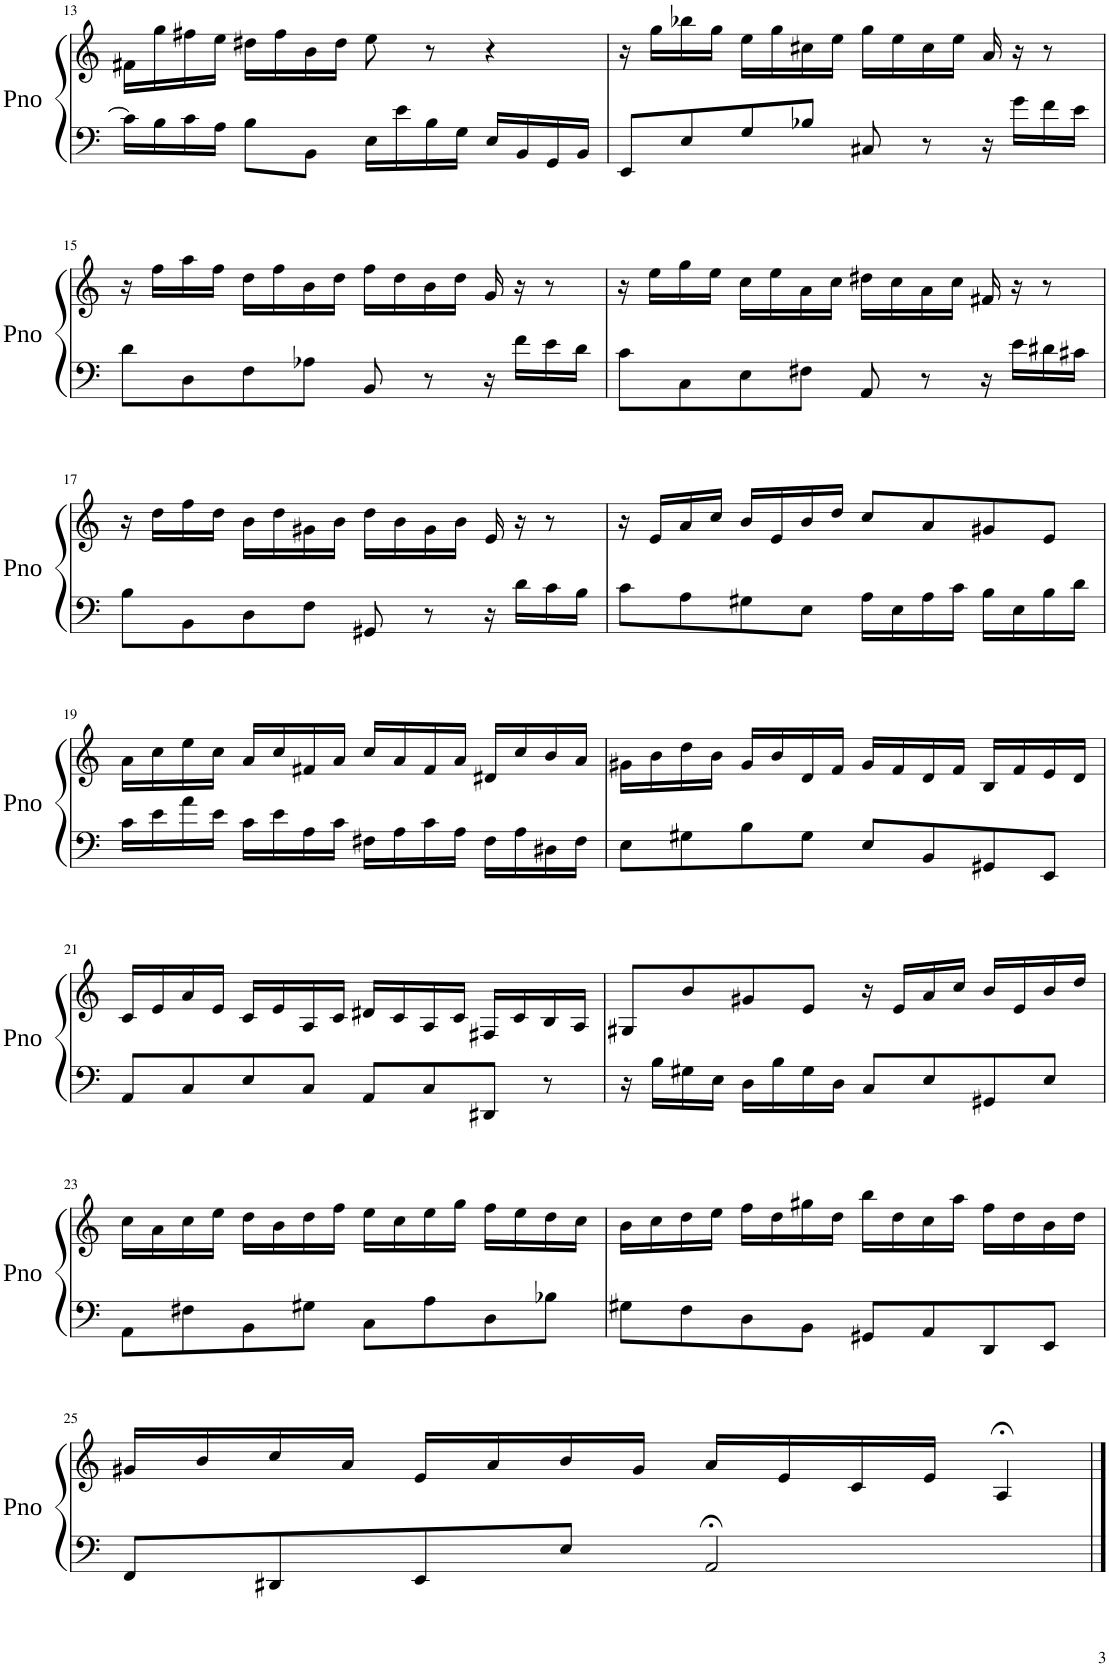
**kern	**kern
*part1	*part1
*staff2	*staff1
*I"Piano	*
*I'Pno	*
!!LO:PB:g=z
*clefF4	*clefG2
*k[]	*k[]
*M4/4	*M4/4
*met(c)	*met(c)
=13	=13
16c\LL]	16f#X\LL
16B\	16gg\
16c\	16ff#X\
16A\JJ	16ee\JJ
8B\L	16dd#X\LL
.	16ff#\
8BB\J	16b\
.	16dd#\JJ
16E\LL	8ee\
16e\	.
16B\	8r
16G\JJ	.
16E/LL	4r
16BB/	.
16GG/	.
16BB/JJ	.
=14	=14
8EE/L	16r
.	16gg\LL
8E/	16bb-X\
.	16gg\JJ
8G/	16ee\LL
.	16gg\
8B-X/J	16cc#X\
.	16ee\JJ
8C#X/	16gg\LL
.	16ee\
8r	16cc#\
.	16ee\JJ
16r	16a/
16g\LL	16r
16f\	8r
16e\JJ	.
!!LO:LB:g=z
=15	=15
8d\L	16r
.	16ff\LL
8D\	16aa\
.	16ff\JJ
8F\	16dd\LL
.	16ff\
8A-X\J	16b\
.	16dd\JJ
8BB/	16ff\LL
.	16dd\
8r	16b\
.	16dd\JJ
16r	16g/
16f\LL	16r
16e\	8r
16d\JJ	.
=16	=16
8c\L	16r
.	16ee\LL
8C\	16gg\
.	16ee\JJ
8E\	16cc\LL
.	16ee\
8F#X\J	16a\
.	16cc\JJ
8AA/	16dd#X\LL
.	16cc\
8r	16a\
.	16cc\JJ
16r	16f#X/
16e\LL	16r
16d#X\	8r
16c#X\JJ	.
!!LO:LB:g=z
=17	=17
8B\L	16r
.	16dd\LL
8BB\	16ff\
.	16dd\JJ
8D\	16b\LL
.	16dd\
8F\J	16g#X\
.	16b\JJ
8GG#X/	16dd\LL
.	16b\
8r	16g#\
.	16b\JJ
16r	16e/
16d\LL	16r
16c\	8r
16B\JJ	.
=18	=18
8c\L	16r
.	16e/LL
8A\	16a/
.	16cc/JJ
8G#X\	16b/LL
.	16e/
8E\J	16b/
.	16dd/JJ
16A\LL	8cc/L
16E\	.
16A\	8a/
16c\JJ	.
16B\LL	8g#X/
16E\	.
16B\	8e/J
16d\JJ	.
!!LO:LB:g=z
=19	=19
16c\LL	16a\LL
16e\	16cc\
16a\	16ee\
16e\JJ	16cc\JJ
16c\LL	16a/LL
16e\	16cc/
16A\	16f#X/
16c\JJ	16a/JJ
16F#X\LL	16cc/LL
16A\	16a/
16c\	16f#/
16A\JJ	16a/JJ
16F#\LL	16d#X/LL
16A\	16cc/
16D#X\	16b/
16F#\JJ	16a/JJ
=20	=20
8E\L	16g#X\LL
.	16b\
8G#X\	16dd\
.	16b\JJ
8B\	16g#/LL
.	16b/
8G#\J	16d/
.	16f/JJ
8E/L	16g#/LL
.	16f/
8BB/	16d/
.	16f/JJ
8GG#X/	16B/LL
.	16f/
8EE/J	16e/
.	16d/JJ
!!LO:LB:g=z
=21	=21
8AA/L	16c/LL
.	16e/
8C/	16a/
.	16e/JJ
8E/	16c/LL
.	16e/
8C/J	16A/
.	16c/JJ
8AA/L	16d#X/LL
.	16c/
8C/	16A/
.	16c/JJ
8DD#X/J	16F#X/LL
.	16c/
8r	16B/
.	16A/JJ
=22	=22
16r	8G#X/L
16B\LL	.
16G#X\	8b/
16E\JJ	.
16D\LL	8g#X/
16B\	.
16G#\	8e/J
16D\JJ	.
8C/L	16r
.	16e/LL
8E/	16a/
.	16cc/JJ
8GG#X/	16b/LL
.	16e/
8E/J	16b/
.	16dd/JJ
!!LO:LB:g=z
=23	=23
8AA\L	16cc\LL
.	16a\
8F#X\	16cc\
.	16ee\JJ
8BB\	16dd\LL
.	16b\
8G#X\J	16dd\
.	16ff\JJ
8C\L	16ee\LL
.	16cc\
8A\	16ee\
.	16gg\JJ
8D\	16ff\LL
.	16ee\
8B-X\J	16dd\
.	16cc\JJ
=24	=24
8G#X\L	16b\LL
.	16cc\
8F\	16dd\
.	16ee\JJ
8D\	16ff\LL
.	16dd\
8BB\J	16gg#X\
.	16dd\JJ
8GG#X/L	16bb\LL
.	16dd\
8AA/	16cc\
.	16aa\JJ
8DD/	16ff\LL
.	16dd\
8EE/J	16b\
.	16dd\JJ
!!LO:LB:g=z
=25	=25
8FF/L	16g#X/LL
.	16b/
8DD#X/	16cc/
.	16a/JJ
8EE/	16e/LL
.	16a/
8E/J	16b/
.	16g#/JJ
2AA;</	16a/LL
.	16e/
.	16c/
.	16e/JJ
.	4A;</
==	==
*-	*-
